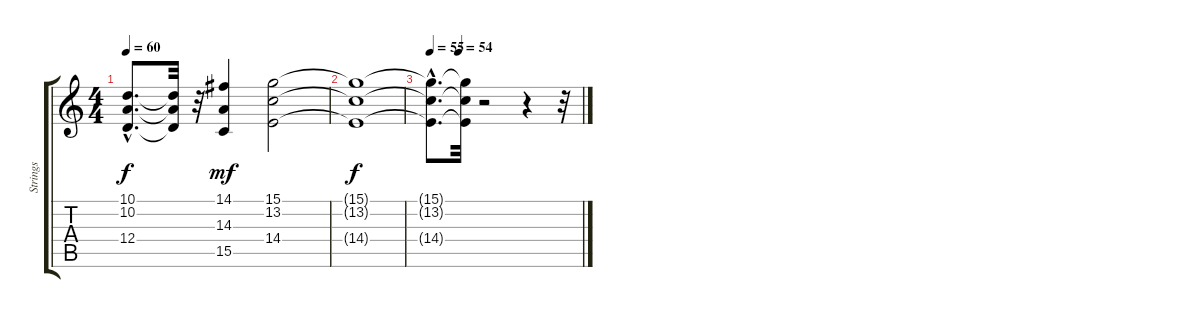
\track ("Strings" "Strings") {instrument stringensemble2}
\staff {score tabs}
\tuning (E4 B3 G3 D3 A2 E2) {hide}
\ts (4 4)
\tempo 60
\clef g2
\ks c
(10.1{hac t} 10.2{hac t} 12.4{hac t}).8{d dy f} (10.1{t} 10.2{t} 12.4{t}).32 r.32 (14.1 14.3 15.5).4{dy mf} (15.1 13.2 14.4).2 |
(15.1{t} 13.2{t} 14.4{t}).1{dy f} |
\tempo 55
\tempo (54 0.1875)
(15.1{hac t} 13.2{hac t} 14.4{hac t}).8{d} (15.1{t} 13.2{t} 14.4{t}).32 r.2 r.4 r.32
